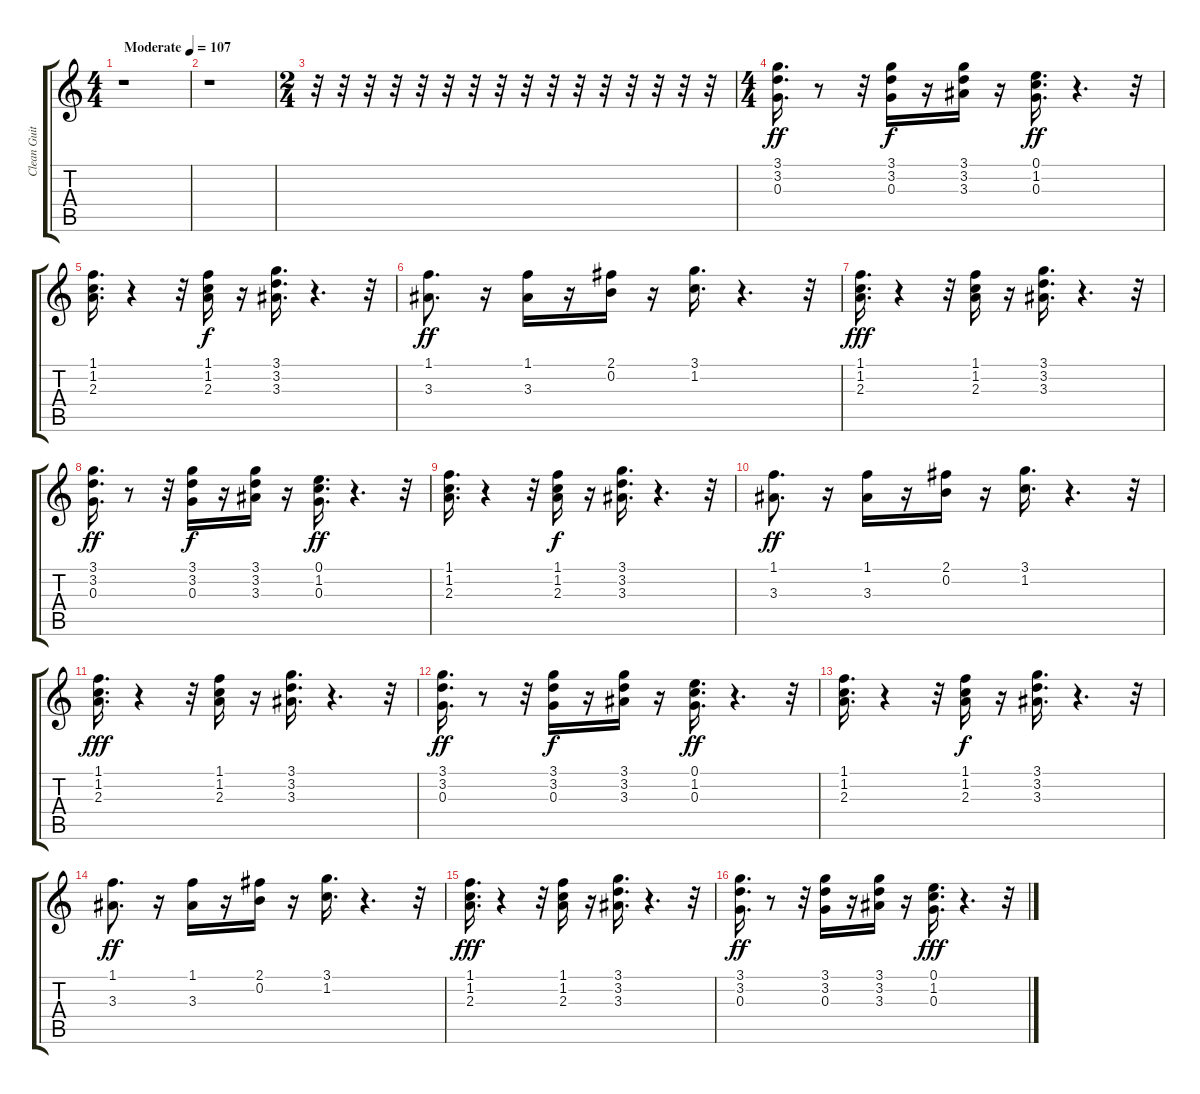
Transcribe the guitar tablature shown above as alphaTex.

\track ("Clean Guit" "Clean Guit") {instrument electricguitarclean}
\staff {score tabs}
\tuning (E4 B3 G3 D3 A2 E2) {hide}
\ts (4 4)
\tempo (107 "Moderate")
\clef g2
\ks c
r.1{dy ff instrument electricguitarclean} |
r.1 |
\ts (2 4)
r.32 r.32 r.32 r.32 r.32 r.32 r.32 r.32 r.32 r.32 r.32 r.32 r.32 r.32 r.32 r.32 |
\ts (4 4)
(3.1 3.2 0.3).16{d} r.8 r.32 (3.1 3.2 0.3).16{dy f} r.16 (3.1 3.2 3.3).16 r.16 (0.1 1.2 0.3).16{d dy ff} r.4{d} r.32 |
(1.1 1.2 2.3).16{d} r.4 r.32 (1.1 1.2 2.3).16{dy f} r.16 (3.1 3.2 3.3).16{d} r.4{d} r.32 |
(1.1 3.3).8{d dy ff} r.16 (1.1 3.3).16 r.16 (2.1 0.2).16 r.16 (3.1 1.2).16{d} r.4{d} r.32 |
(1.1 1.2 2.3).16{d dy fff} r.4 r.32 (1.1 1.2 2.3).16 r.16 (3.1 3.2 3.3).16{d} r.4{d} r.32 |
(3.1 3.2 0.3).16{d dy ff} r.8 r.32 (3.1 3.2 0.3).16{dy f} r.16 (3.1 3.2 3.3).16 r.16 (0.1 1.2 0.3).16{d dy ff} r.4{d} r.32 |
(1.1 1.2 2.3).16{d} r.4 r.32 (1.1 1.2 2.3).16{dy f} r.16 (3.1 3.2 3.3).16{d} r.4{d} r.32 |
(1.1 3.3).8{d dy ff} r.16 (1.1 3.3).16 r.16 (2.1 0.2).16 r.16 (3.1 1.2).16{d} r.4{d} r.32 |
(1.1 1.2 2.3).16{d dy fff} r.4 r.32 (1.1 1.2 2.3).16 r.16 (3.1 3.2 3.3).16{d} r.4{d} r.32 |
(3.1 3.2 0.3).16{d dy ff} r.8 r.32 (3.1 3.2 0.3).16{dy f} r.16 (3.1 3.2 3.3).16 r.16 (0.1 1.2 0.3).16{d dy ff} r.4{d} r.32 |
(1.1 1.2 2.3).16{d} r.4 r.32 (1.1 1.2 2.3).16{dy f} r.16 (3.1 3.2 3.3).16{d} r.4{d} r.32 |
(1.1 3.3).8{d dy ff} r.16 (1.1 3.3).16 r.16 (2.1 0.2).16 r.16 (3.1 1.2).16{d} r.4{d} r.32 |
(1.1 1.2 2.3).16{d dy fff} r.4 r.32 (1.1 1.2 2.3).16 r.16 (3.1 3.2 3.3).16{d} r.4{d} r.32 |
(3.1 3.2 0.3).16{d dy ff} r.8 r.32 (3.1 3.2 0.3).16 r.16 (3.1 3.2 3.3).16 r.16 (0.1 1.2 0.3).16{d dy fff} r.4{d} r.32
